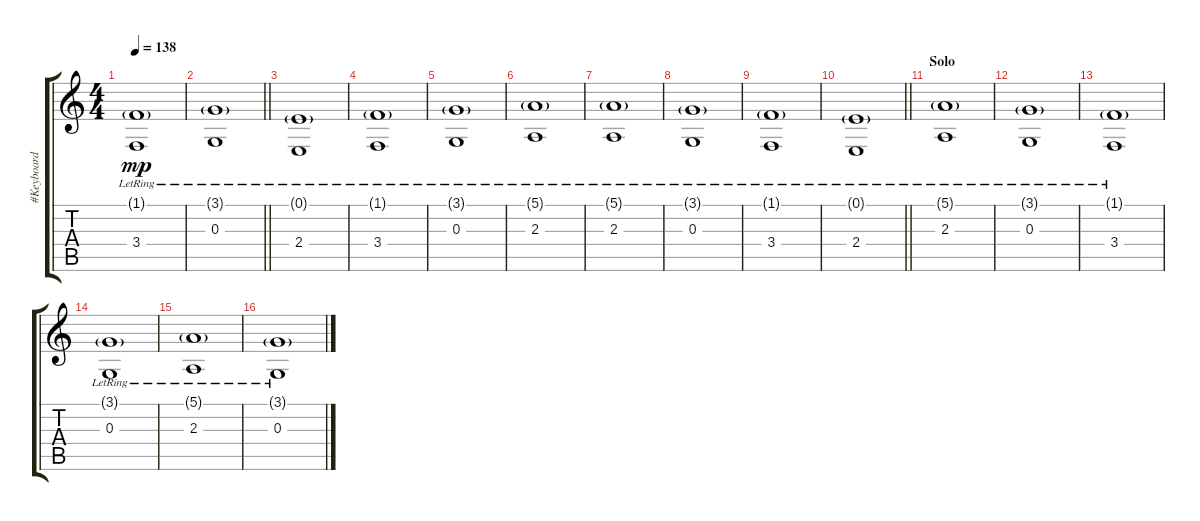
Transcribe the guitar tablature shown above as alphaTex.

\track ("#Keyboard 2" "#Keyboard ") {instrument pad6metallic}
\staff {score tabs}
\tuning (E4 B3 G3 D3 A2 D2) {hide}
\ts (4 4)
\tempo 138
\clef g2
\ks c
(1.1{g lr} 3.4{lr}).1{dy mp} |
\barLineRight lightlight
(3.1{g lr} 0.3{lr}).1 |
(0.1{g lr} 2.4{lr}).1 |
(1.1{g lr} 3.4{lr}).1 |
(3.1{g lr} 0.3{lr}).1 |
(5.1{g lr} 2.3{lr}).1 |
(5.1{g lr} 2.3{lr}).1 |
(3.1{g lr} 0.3{lr}).1 |
(1.1{g lr} 3.4{lr}).1 |
\barLineRight lightlight
(0.1{g lr} 2.4{lr}).1 |
\section ("" "Solo ")
(5.1{g lr} 2.3{lr}).1 |
(3.1{g lr} 0.3{lr}).1 |
(1.1{g lr} 3.4{lr}).1 |
(3.1{g lr} 0.3{lr}).1 |
(5.1{g lr} 2.3{lr}).1 |
(3.1{g lr} 0.3{lr}).1
